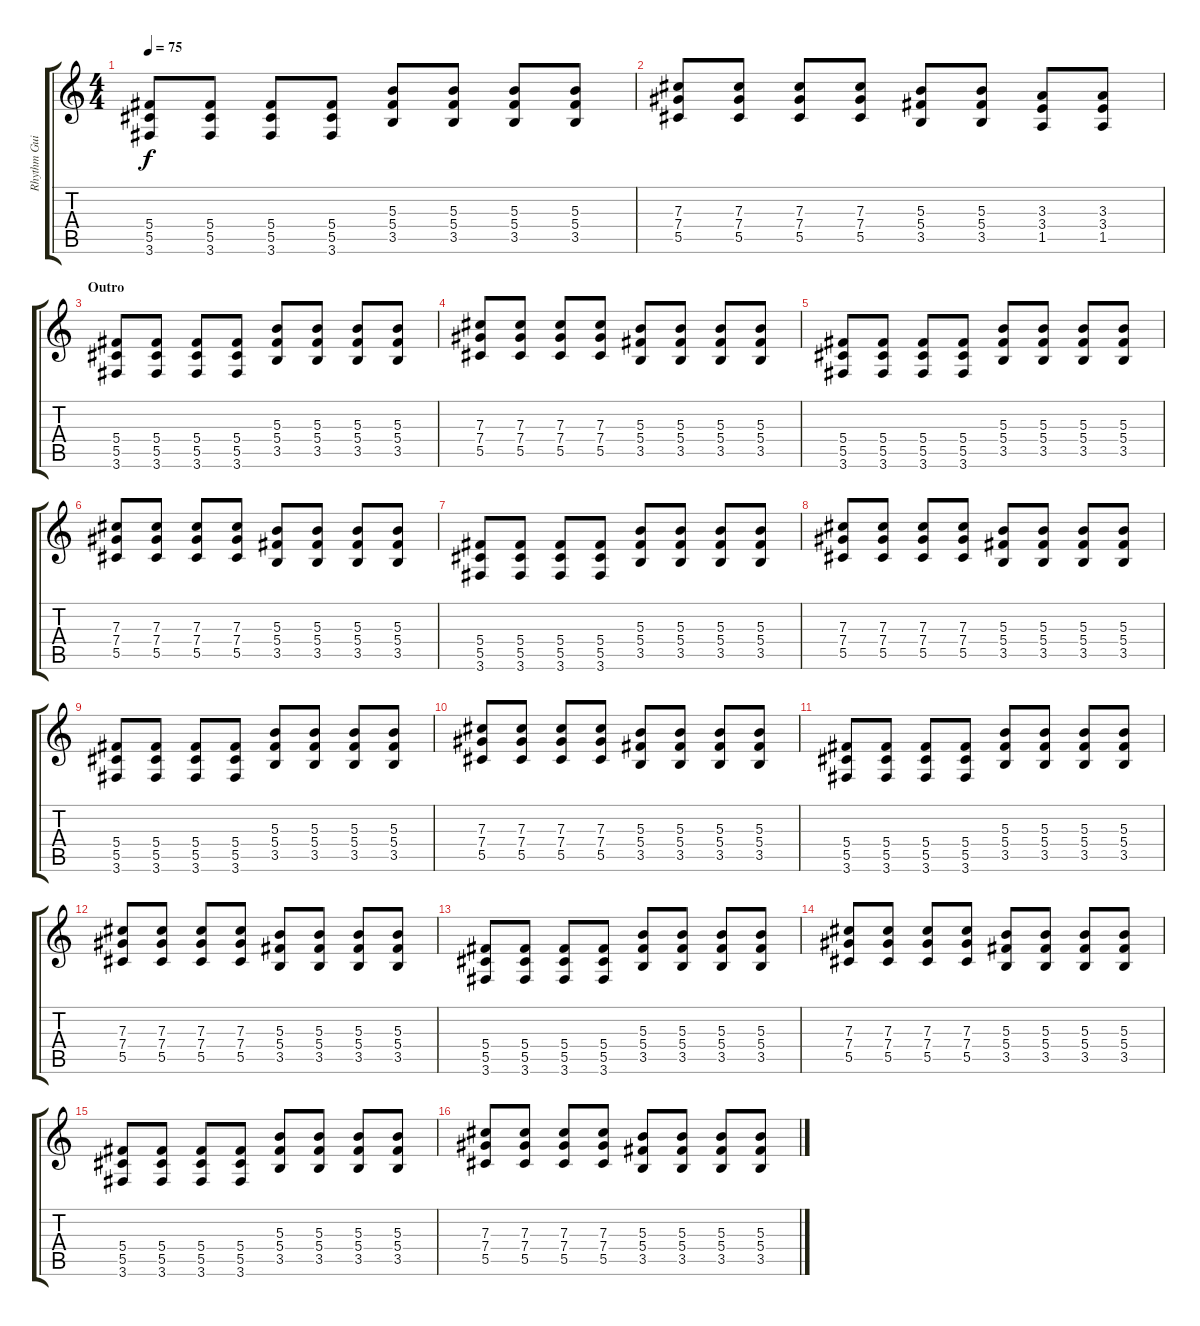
\track ("Rhythm Guitar (Brian Bell)" "Rhythm Gui") {instrument overdrivenguitar}
\staff {score tabs}
\tuning (Eb4 Bb3 Gb3 Db3 Ab2 Eb2) {hide}
\ts (4 4)
\tempo 75
\clef g2
\ks c
(5.4 5.5 3.6).8{dy f} (5.4 5.5 3.6).8 (5.4 5.5 3.6).8 (5.4 5.5 3.6).8 (5.3 5.4 3.5).8 (5.3 5.4 3.5).8 (5.3 5.4 3.5).8 (5.3 5.4 3.5).8 |
(7.3 7.4 5.5).8 (7.3 7.4 5.5).8 (7.3 7.4 5.5).8 (7.3 7.4 5.5).8 (5.3 5.4 3.5).8 (5.3 5.4 3.5).8 (3.3 3.4 1.5).8 (3.3 3.4 1.5).8 |
\section ("" "Outro")
(5.4 5.5 3.6).8 (5.4 5.5 3.6).8 (5.4 5.5 3.6).8 (5.4 5.5 3.6).8 (5.3 5.4 3.5).8 (5.3 5.4 3.5).8 (5.3 5.4 3.5).8 (5.3 5.4 3.5).8 |
(7.3 7.4 5.5).8 (7.3 7.4 5.5).8 (7.3 7.4 5.5).8 (7.3 7.4 5.5).8 (5.3 5.4 3.5).8 (5.3 5.4 3.5).8 (5.3 5.4 3.5).8 (5.3 5.4 3.5).8 |
(5.4 5.5 3.6).8 (5.4 5.5 3.6).8 (5.4 5.5 3.6).8 (5.4 5.5 3.6).8 (5.3 5.4 3.5).8 (5.3 5.4 3.5).8 (5.3 5.4 3.5).8 (5.3 5.4 3.5).8 |
(7.3 7.4 5.5).8 (7.3 7.4 5.5).8 (7.3 7.4 5.5).8 (7.3 7.4 5.5).8 (5.3 5.4 3.5).8 (5.3 5.4 3.5).8 (5.3 5.4 3.5).8 (5.3 5.4 3.5).8 |
(5.4 5.5 3.6).8 (5.4 5.5 3.6).8 (5.4 5.5 3.6).8 (5.4 5.5 3.6).8 (5.3 5.4 3.5).8 (5.3 5.4 3.5).8 (5.3 5.4 3.5).8 (5.3 5.4 3.5).8 |
(7.3 7.4 5.5).8 (7.3 7.4 5.5).8 (7.3 7.4 5.5).8 (7.3 7.4 5.5).8 (5.3 5.4 3.5).8 (5.3 5.4 3.5).8 (5.3 5.4 3.5).8 (5.3 5.4 3.5).8 |
(5.4 5.5 3.6).8 (5.4 5.5 3.6).8 (5.4 5.5 3.6).8 (5.4 5.5 3.6).8 (5.3 5.4 3.5).8 (5.3 5.4 3.5).8 (5.3 5.4 3.5).8 (5.3 5.4 3.5).8 |
(7.3 7.4 5.5).8 (7.3 7.4 5.5).8 (7.3 7.4 5.5).8 (7.3 7.4 5.5).8 (5.3 5.4 3.5).8 (5.3 5.4 3.5).8 (5.3 5.4 3.5).8 (5.3 5.4 3.5).8 |
(5.4 5.5 3.6).8 (5.4 5.5 3.6).8 (5.4 5.5 3.6).8 (5.4 5.5 3.6).8 (5.3 5.4 3.5).8 (5.3 5.4 3.5).8 (5.3 5.4 3.5).8 (5.3 5.4 3.5).8 |
(7.3 7.4 5.5).8 (7.3 7.4 5.5).8 (7.3 7.4 5.5).8 (7.3 7.4 5.5).8 (5.3 5.4 3.5).8 (5.3 5.4 3.5).8 (5.3 5.4 3.5).8 (5.3 5.4 3.5).8 |
(5.4 5.5 3.6).8 (5.4 5.5 3.6).8 (5.4 5.5 3.6).8 (5.4 5.5 3.6).8 (5.3 5.4 3.5).8 (5.3 5.4 3.5).8 (5.3 5.4 3.5).8 (5.3 5.4 3.5).8 |
(7.3 7.4 5.5).8 (7.3 7.4 5.5).8 (7.3 7.4 5.5).8 (7.3 7.4 5.5).8 (5.3 5.4 3.5).8 (5.3 5.4 3.5).8 (5.3 5.4 3.5).8 (5.3 5.4 3.5).8 |
(5.4 5.5 3.6).8 (5.4 5.5 3.6).8 (5.4 5.5 3.6).8 (5.4 5.5 3.6).8 (5.3 5.4 3.5).8 (5.3 5.4 3.5).8 (5.3 5.4 3.5).8 (5.3 5.4 3.5).8 |
(7.3 7.4 5.5).8 (7.3 7.4 5.5).8 (7.3 7.4 5.5).8 (7.3 7.4 5.5).8 (5.3 5.4 3.5).8 (5.3 5.4 3.5).8 (5.3 5.4 3.5).8 (5.3 5.4 3.5).8
